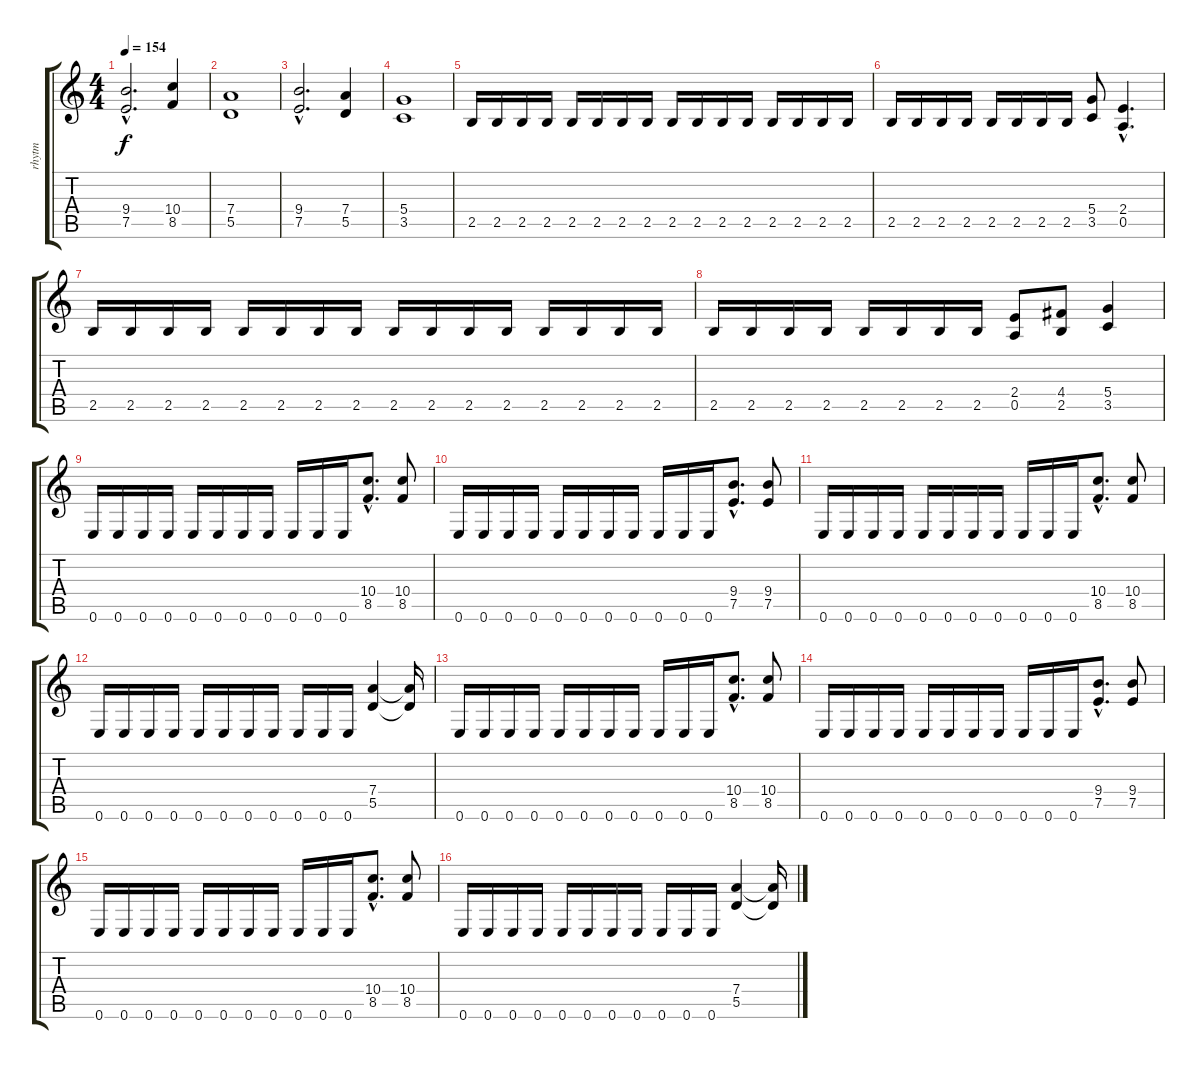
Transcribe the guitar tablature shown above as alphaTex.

\track ("rhytm" "rhytm") {instrument distortionguitar}
\staff {score tabs}
\tuning (E4 B3 G3 D3 A2 E2) {hide}
\ts (4 4)
\tempo 154
\clef g2
\ks c
(9.4{hac} 7.5{hac}).2{d dy f} (10.4 8.5).4 |
(7.4 5.5).1 |
(9.4{hac} 7.5{hac}).2{d} (7.4 5.5).4 |
(5.4 3.5).1 |
2.5.16 2.5.16 2.5.16 2.5.16 2.5.16 2.5.16 2.5.16 2.5.16 2.5.16 2.5.16 2.5.16 2.5.16 2.5.16 2.5.16 2.5.16 2.5.16 |
2.5.16 2.5.16 2.5.16 2.5.16 2.5.16 2.5.16 2.5.16 2.5.16 (5.4 3.5).8 (2.4{hac} 0.5{hac}).4{d} |
2.5.16 2.5.16 2.5.16 2.5.16 2.5.16 2.5.16 2.5.16 2.5.16 2.5.16 2.5.16 2.5.16 2.5.16 2.5.16 2.5.16 2.5.16 2.5.16 |
2.5.16 2.5.16 2.5.16 2.5.16 2.5.16 2.5.16 2.5.16 2.5.16 (2.4 0.5).8 (4.4 2.5).8 (5.4 3.5).4 |
0.6.16 0.6.16 0.6.16 0.6.16 0.6.16 0.6.16 0.6.16 0.6.16 0.6.16 0.6.16 0.6.16 (10.4{hac} 8.5{hac}).8{d} (10.4 8.5).8 |
0.6.16 0.6.16 0.6.16 0.6.16 0.6.16 0.6.16 0.6.16 0.6.16 0.6.16 0.6.16 0.6.16 (9.4{hac} 7.5{hac}).8{d} (9.4 7.5).8 |
0.6.16 0.6.16 0.6.16 0.6.16 0.6.16 0.6.16 0.6.16 0.6.16 0.6.16 0.6.16 0.6.16 (10.4{hac} 8.5{hac}).8{d} (10.4 8.5).8 |
0.6.16 0.6.16 0.6.16 0.6.16 0.6.16 0.6.16 0.6.16 0.6.16 0.6.16 0.6.16 0.6.16 (7.4 5.5).4 (7.4{t} 5.5{t}).16 |
0.6.16 0.6.16 0.6.16 0.6.16 0.6.16 0.6.16 0.6.16 0.6.16 0.6.16 0.6.16 0.6.16 (10.4{hac} 8.5{hac}).8{d} (10.4 8.5).8 |
0.6.16 0.6.16 0.6.16 0.6.16 0.6.16 0.6.16 0.6.16 0.6.16 0.6.16 0.6.16 0.6.16 (9.4{hac} 7.5{hac}).8{d} (9.4 7.5).8 |
0.6.16 0.6.16 0.6.16 0.6.16 0.6.16 0.6.16 0.6.16 0.6.16 0.6.16 0.6.16 0.6.16 (10.4{hac} 8.5{hac}).8{d} (10.4 8.5).8 |
0.6.16 0.6.16 0.6.16 0.6.16 0.6.16 0.6.16 0.6.16 0.6.16 0.6.16 0.6.16 0.6.16 (7.4 5.5).4 (7.4{t} 5.5{t}).16
